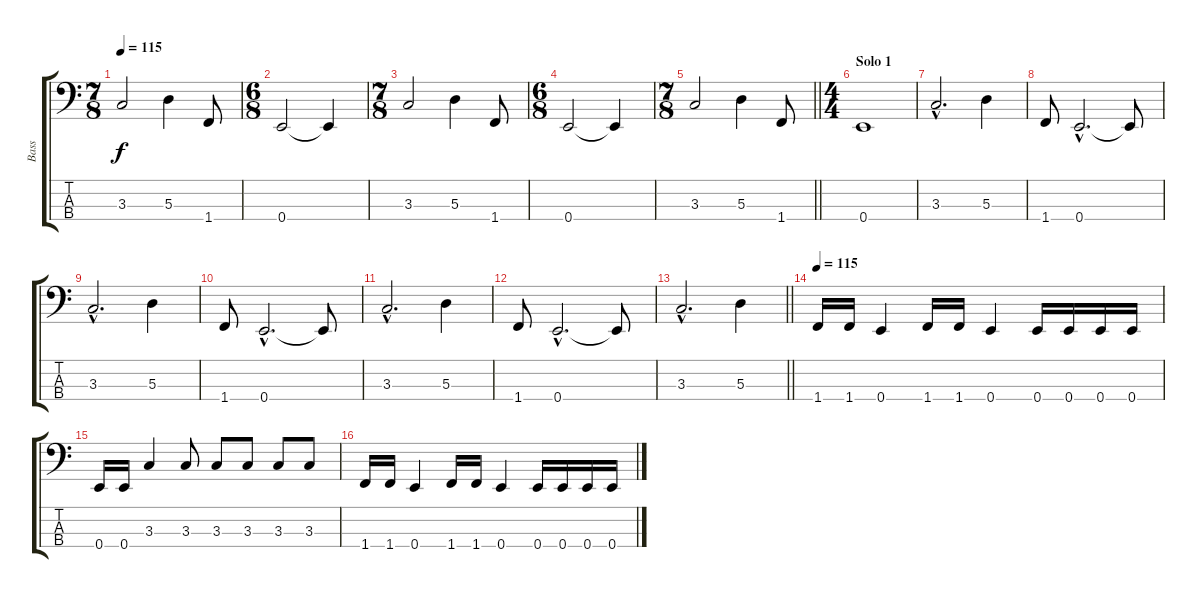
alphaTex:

\track ("Bass" "Bass") {instrument electricbassfinger}
\staff {score tabs}
\tuning (G2 D2 A1 E1) {hide}
\ts (7 8)
\tempo 115
\clef f4
\ks c
3.3.2{dy f} 5.3.4 1.4.8 |
\ts (6 8)
0.4.2 0.4{t}.4 |
\ts (7 8)
3.3.2 5.3.4 1.4.8 |
\ts (6 8)
0.4.2 0.4{t}.4 |
\ts (7 8)
\barLineRight lightlight
3.3.2 5.3.4 1.4.8 |
\ts (4 4)
\section ("" "Solo 1")
0.4.1 |
3.3{hac}.2{d} 5.3.4 |
1.4.8 0.4{hac}.2{d} 0.4{t}.8 |
3.3{hac}.2{d} 5.3.4 |
1.4.8 0.4{hac}.2{d} 0.4{t}.8 |
3.3{hac}.2{d} 5.3.4 |
1.4.8 0.4{hac}.2{d} 0.4{t}.8 |
\barLineRight lightlight
3.3{hac}.2{d} 5.3.4 |
\tempo 115
1.4.16 1.4.16 0.4.4 1.4.16 1.4.16 0.4.4 0.4.16 0.4.16 0.4.16 0.4.16 |
0.4.16 0.4.16 3.3.4 3.3.8 3.3.8 3.3.8 3.3.8 3.3.8 |
1.4.16 1.4.16 0.4.4 1.4.16 1.4.16 0.4.4 0.4.16 0.4.16 0.4.16 0.4.16
